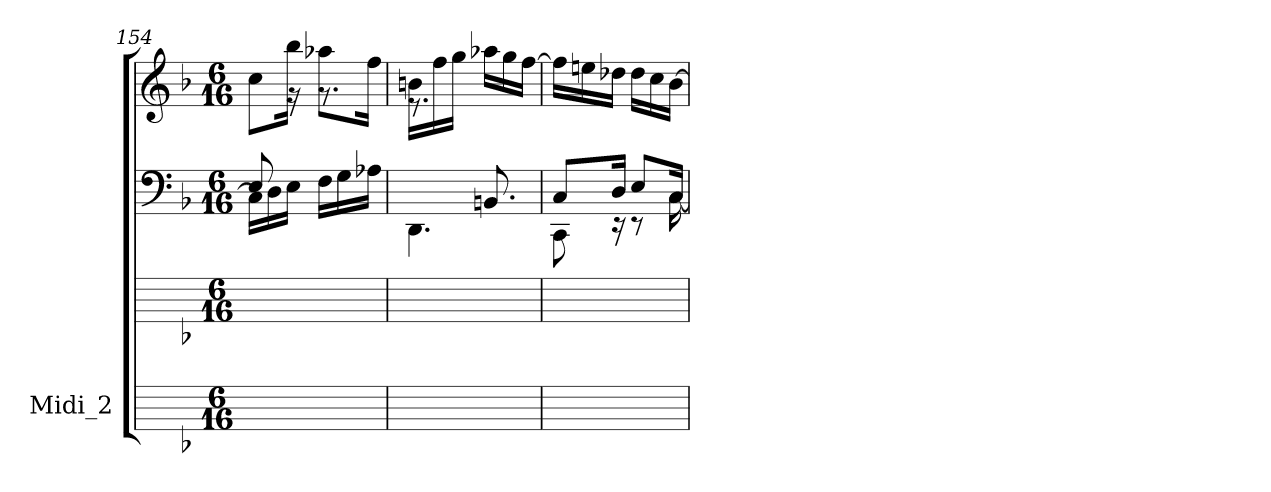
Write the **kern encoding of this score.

**kern	**kern	**kern	**kern
*part1	*part1	*part1	*part1
*staff4	*staff3	*staff2	*staff1
*I"Midi_2	*	*	*
*	*	*clefF4	*clefG2
*k[b-]	*k[b-]	*k[b-]	*k[b-]
*F:	*F:	*F:	*F:
*M6/16	*M6/16	*M6/16	*M6/16
=154	=154	=154	=154
*	*	*^	*^
4.ryy	4.ryy	8E/	16C\LL]	8cc\L	8ryy
.	.	.	16D\	.	.
.	.	4ryy	16E\JJ	16bb-\J	16r
.	.	.	16FLL	8aa-X\L	8.r
.	.	.	16G	.	.
.	.	.	16A-XJJ	16ff\J	.
=155	=155	=155	=155	=155	=155
4.ryy	4.ryy	8.ryy	4.DD\	16bn\LL	8.r
.	.	.	.	16ff\	.
.	.	.	.	16gg\JJ	.
.	.	8.BBn/	.	16aa-X\LL	8.ryy
.	.	.	.	16gg\	.
.	.	.	.	[16ff\JJ	.
!!LO:LB:g=z
=156	=156	=156	=156	=156	=156
*	*	*	*	*	*^
4.ryy	4.ryy	8C/L	8CC\	16ff\LL]	4.ryy	4.ryy
.	.	.	.	16een\	.	.
.	.	16D/J	16r	16dd-X\JJ	.	.
.	.	8E/L	8r	16dd-\LL	.	.
.	.	.	.	16cc\	.	.
.	.	16C/J	[16C\	[16b-\JJ	.	.
*	*	*v	*v	*	*	*
*	*	*	*v	*v	*v
=	=	=	=
*-	*-	*-	*-
